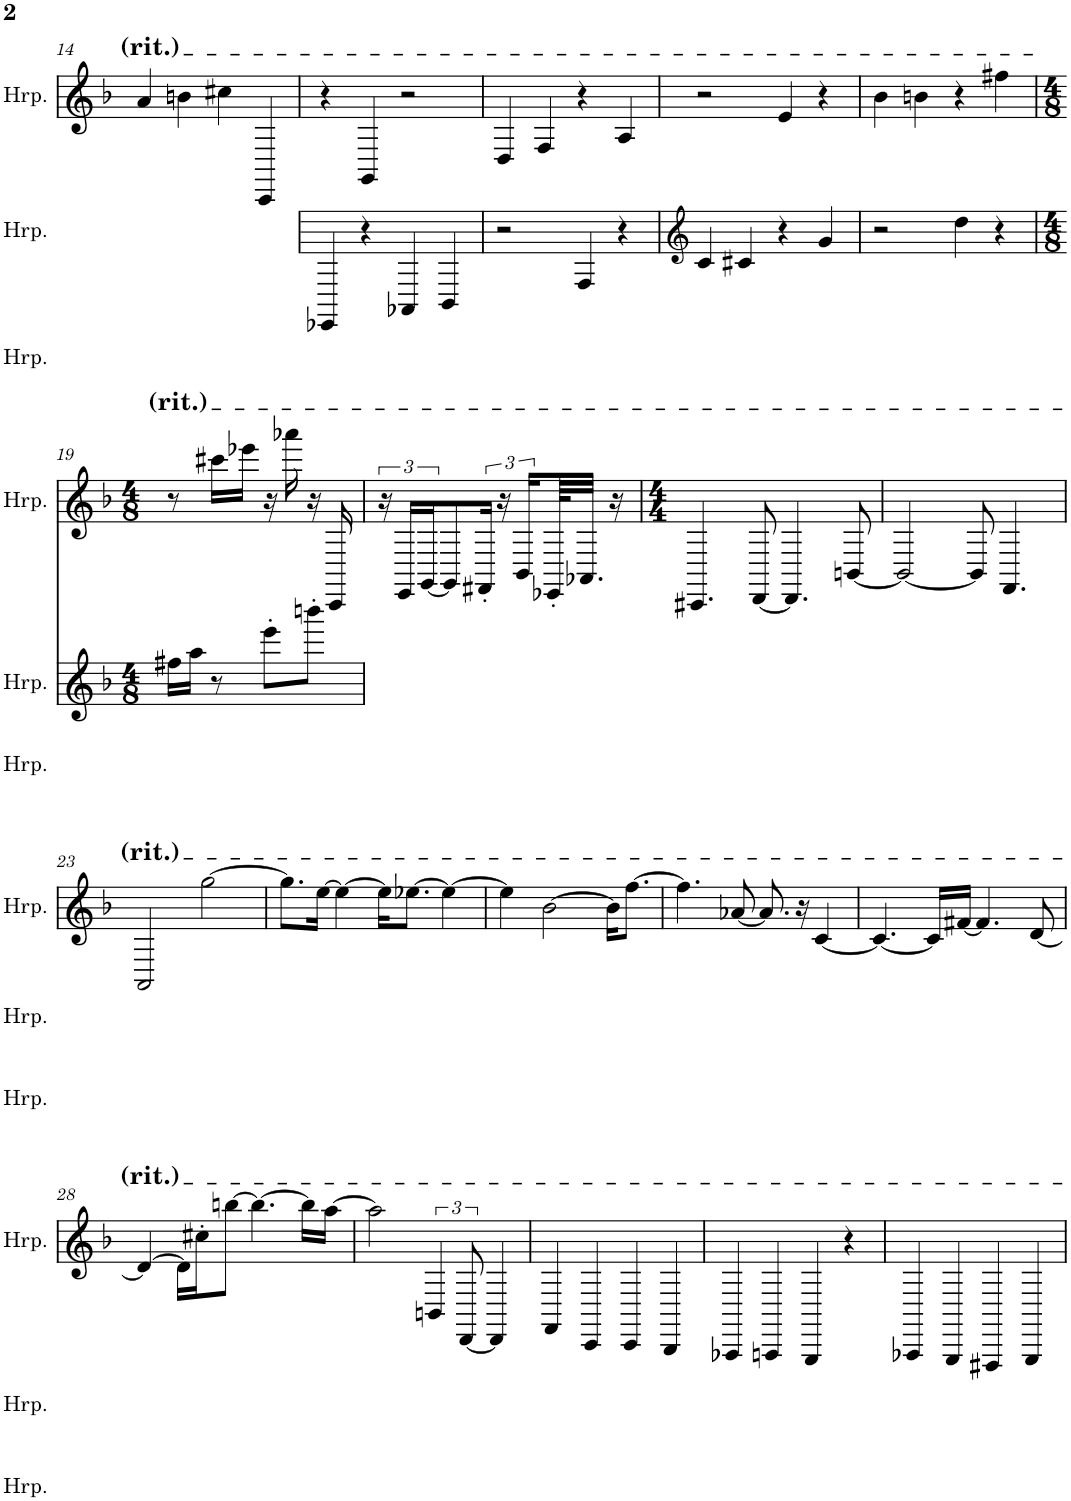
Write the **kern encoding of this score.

**kern	**kern	**kern
*part3	*part2	*part1
*staff3	*staff2	*staff1
*I"Harp	*I"Harp	*I"Harp
*I'Hrp.	*I'Hrp.	*I'Hrp.
!!LO:PB:g=z
*clefG2	*clefG2	*clefG2
*k[b-]	*k[b-]	*k[b-]
*M4/4	*M4/4	*M4/4
=14	=14	=14
1r	1r	4a/
.	.	4bn\
.	.	4cc#X\
.	.	4CC/
=15	=15	=15
1r	4EE-X/	4r
.	4r	4GG/
.	4AA-X/	2r
.	4BB-/	.
=16	=16	=16
1r	2r	4D/
.	.	4F/
.	4F/	4r
.	4r	4A/
=17	=17	=17
*	*clefG2	*
1r	4c/	2r
.	4c#X/	.
.	4r	4e/
.	4g/	4r
=18	=18	=18
1r	2r	4b-\
.	.	4bn\
.	4dd\	4r
.	4r	4ff#X\
!!LO:LB:g=z
=19	=19	=19
*M4/8	*M4/8	*M4/8
2r	16ff#X\LL	8r
.	16aa\JJ	.
.	8r	16ccc#X\LL
.	.	16eee-X\JJ
.	8eee'\L	16r
.	.	16aaa-X\
.	8bbbn'\J	16r
.	.	16CC/
=20	=20	=20
2r	2r	24r
.	.	24EE/LL
.	.	[24GG/J
.	.	8GG/]
.	.	24FF#X'/Jk
.	.	24r
.	.	24BB-/LL
.	.	64EE-X'/KL
.	.	32.AA-X/JJJ
.	.	16r
=21	=21	=21
*M4/4	*M4/4	*M4/4
1r	1r	4.CC#X/
.	.	[8DD/
.	.	4.DD/]
.	.	[8BBn/
=22	=22	=22
1r	1r	2BB/_
.	.	8BB/]
.	.	4.FF/
!!LO:LB:g=z
=23	=23	=23
1r	1r	2AA/
.	.	[2gg\
=24	=24	=24
1r	1r	8.gg\L]
.	.	[16ee\Jk
.	.	4ee\_
.	.	16ee\KL]
.	.	[8.ee-X\J
.	.	4ee-\_
=25	=25	=25
1r	1r	4ee-\]
.	.	[2b-\
.	.	16b-\KL]
.	.	[8.ff\J
=26	=26	=26
1r	1r	4.ff\]
.	.	[8a-X/
.	.	8.a-/]
.	.	16r
.	.	[4c/
=27	=27	=27
1r	1r	4.c/_
.	.	16c/LL]
.	.	[16f#X/JJ
.	.	4.f#/]
.	.	[8d/
!!LO:LB:g=z
=28	=28	=28
1r	1r	4d/_
.	.	16d\LL]
.	.	16cc#X'\J
.	.	[8bbn\J
.	.	4.bb\_
.	.	16bb\LL]
.	.	[16aa\JJ
=29	=29	=29
1r	1r	2aa\]
.	.	6BBn/
.	.	[12DD/
.	.	4DD/]
=30	=30	=30
1r	1r	4FF/
.	.	4CC/
.	.	4CC/
.	.	4BBB-/
=31	=31	=31
1r	1r	4AAA-X/
.	.	4AAAn/
.	.	4GGG/
.	.	4r
=32	=32	=32
1r	1r	4AAA-X/
.	.	4GGG/
.	.	4FFF#X/
.	.	4GGG/
=	=	=
*-	*-	*-
